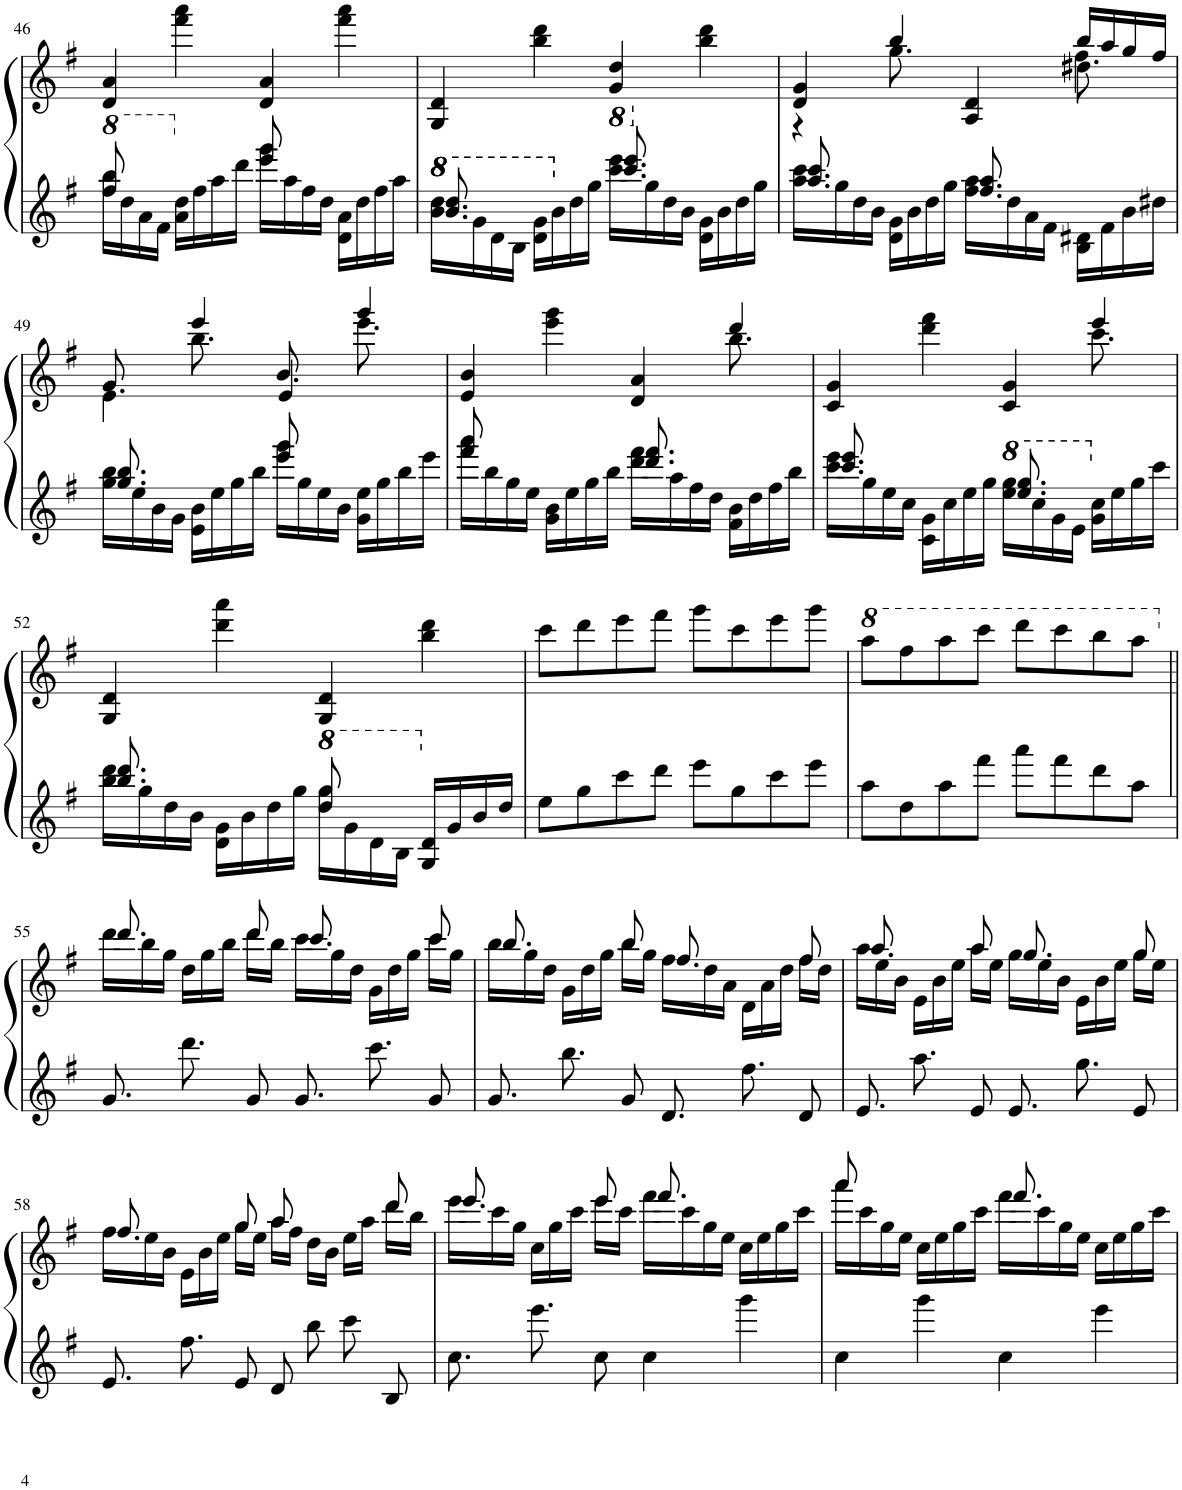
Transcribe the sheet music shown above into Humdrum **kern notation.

**kern	**kern
*part1	*part1
*staff2	*staff1
*I"Piano	*
*I'Pno.	*
!!LO:PB:g=z
*clefG2	*clefG2
*k[f#]	*k[f#]
*M4/4	*M4/4
*8va	*
=46	=46
*^	*
16fff#\ 16bbb\LL	8fff#/ 8bbb/	4d/ 4a/
16ddd\	.	.
16aa\	4.ryy	.
16ff#\JJ	.	.
*X8va	*	*
16a\ 16dd\LL	.	4fff#\ 4aaa\
16ff#\	.	.
16aa\	.	.
16ddd\JJ	.	.
16eee\ 16ggg\LL	8eee/ 8ggg/	4d/ 4a/
16aa\	.	.
16ff#\	4.ryy	.
16dd\JJ	.	.
16d\ 16a\LL	.	4fff#\ 4aaa\
16dd\	.	.
16ff#\	.	.
16aa\JJ	.	.
=47	=47	=47
*8va	*	*
16bb\ 16ddd\LL	8.bb/ 8.ddd/	4G/ 4d/
*8va	*	*
16gg\	.	.
*8va	*	*
16dd\	.	.
16b\JJ	16ryy	.
*v	*v	*
*X8va	*
*X8va	*
*X8va	*
16d\ 16g\LL	4bb\ 4ddd\
16b\	.
16dd\	.
16gg\JJ	.
*^	*
*	*	*8ba
*	*	*8ba
16ccc\ 16eee\LL	8.ccc/ 8.eee/	4G/ 4d/
16gg\	.	.
16dd\	.	.
16b\JJ	4ryy	.
*	*	*X8ba
16d\ 16g\LL	.	4bb\ 4ddd\
16b\	.	.
16dd\	.	.
16gg\JJ	16ryy	.
=48	=48	=48
*	*	*X8ba
*	*	*^
*	*	*	*^
16aa\ 16ccc\LL	8.aa/ 8.ccc/	4d/ 4g/	4r	2.ryy
16gg\	.	.	.	.
16dd\	.	.	.	.
16b\JJ	16ryy	.	.	.
*v	*v	*	*	*
16d\ 16g\LL	4bb/	8.gg\	.
16b\	.	.	.
16dd\	.	.	.
16gg\JJ	.	16ryy	.
*^	*	*	*
16ff#\ 16aa\LL	8.ff#/ 8.aa/	4A/ 4d/	16ryy@	.
16dd\	.	.	16ryy@	.
16a\	.	.	16ryy@	.
16f#\JJ	4ryy	.	16ryy@	.
16B\ 16d#X\LL	.	16bb/LL	4ff#\	8.dd#X\
16f#\	.	16aa/	.	.
16b\	.	16gg/	.	.
16dd#X\JJ	16ryy	16ff#/JJ	.	16ryy
*	*	*	*v	*v
!!LO:LB:g=z
=49	=49	=49	=49
16gg\ 16bb\LL	8.gg/ 8.bb/	4e\	8.g/
16ee\	.	.	.
16b\	.	.	.
16g\JJ	16ryy	.	16ryy
*v	*v	*	*
16e\ 16b\LL	4eee/	8.bb\
16ee\	.	.
16gg\	.	.
16bb\JJ	.	16ryy
*^	*	*
16eee\ 16ggg\LL	8eee/ 8ggg/	4e/	8.b/
16gg\	.	.	.
16ee\	4.ryy	.	.
16b\JJ	.	.	16ryy
16g\ 16ee\LL	.	4ggg/	8.eee\
16gg\	.	.	.
16bb\	.	.	.
16eee\JJ	.	.	16ryy
=50	=50	=50	=50
16fff#\ 16aaa\LL	8fff#/ 8aaa/	4e/ 4b/	2.ryy
16bb\	.	.	.
16gg\	4.ryy	.	.
16ee\JJ	.	.	.
16g\ 16b\LL	.	4eee\ 4ggg\	.
16ee\	.	.	.
16gg\	.	.	.
16bb\JJ	.	.	.
16ddd\ 16fff#\LL	8.ddd/ 8.fff#/	4d/ 4a/	.
16aa\	.	.	.
16ff#\	.	.	.
16dd\JJ	4ryy	.	.
16f#\ 16b\LL	.	4ddd/	8.bb\
16dd\	.	.	.
16ff#\	.	.	.
16bb\JJ	16ryy	.	16ryy
=51	=51	=51	=51
16ccc\ 16eee\LL	8.ccc/ 8.eee/	4c/ 4g/	2.ryy
16gg\	.	.	.
16ee\	.	.	.
16cc\JJ	16ryy	.	.
*v	*v	*	*
16c\ 16g\LL	4ddd\ 4fff#\	.
16cc\	.	.
16ee\	.	.
16gg\JJ	.	.
*8va	*	*
*^	*	*
16eee\ 16ggg\LL	8.eee/ 8.ggg/	4c/ 4g/	.
*8va	*	*	*
16ccc\	.	.	.
16gg\	.	.	.
16ee\JJ	4ryy	.	.
*X8va	*	*	*
*X8va	*	*	*
16g\ 16cc\LL	.	4eee/	8.ccc\
16ee\	.	.	.
16gg\	.	.	.
16ccc\JJ	16ryy	.	16ryy
*	*	*v	*v
!!LO:LB:g=z
=52	=52	=52
16bb\ 16ddd\LL	8.bb/ 8.ddd/	4G/ 4d/
16gg\	.	.
16dd\	.	.
16b\JJ	16ryy	.
*v	*v	*
16d\ 16g\LL	4ddd\ 4aaa\
16b\	.
16dd\	.
16gg\JJ	.
*8va	*
*^	*
16ddd\ 16ggg\LL	8ddd/ 8ggg/	4G/ 4d/
*8va	*	*
16gg\	.	.
16dd\	4.ryy	.
16b\JJ	.	.
*X8va	*	*
*X8va	*	*
16G/ 16d/LL	.	4bb\ 4ddd\
16g/	.	.
16b/	.	.
16dd/JJ	.	.
*v	*v	*
=53	=53
8ee\L	8ccc\L
8gg\	8ddd\
8ccc\	8eee\
8ddd\J	8fff#\J
8eee\L	8ggg\L
8gg\	8ccc\
8ccc\	8eee\
8eee\J	8ggg\J
=54	=54
*	*8va
8aa\L	8aaa\L
8dd\	8fff#\
8aa\	8aaa\
8fff#\J	8cccc\J
8aaa\L	8dddd\L
8fff#\	8cccc\
8ddd\	8bbb\
8aa\J	8aaa\J
!!LO:LB:g=z
=55||	=55||
*	*X8va
*	*^
8.g/	16ddd\LL	8.ddd/
.	16bb\	.
.	16gg\JJ	.
8.ddd\	16dd\LL	8.ryy
.	16gg\	.
.	16bb\JJ	.
8g/	16ddd\LL	8ddd/
.	16bb\JJ	.
8.g/	16ccc\LL	8.ccc/
.	16gg\	.
.	16dd\JJ	.
8.ccc\	16g\LL	8.ryy
.	16dd\	.
.	16gg\JJ	.
8g/	16ccc\LL	8ccc/
.	16gg\JJ	.
=56	=56	=56
8.g/	16bb\LL	8.bb/
.	16gg\	.
.	16dd\JJ	.
8.bb\	16g\LL	8.ryy
.	16dd\	.
.	16gg\JJ	.
8g/	16bb\LL	8bb/
.	16gg\JJ	.
8.d/	16ff#\LL	8.ff#/
.	16dd\	.
.	16a\JJ	.
8.ff#\	16d\LL	8.ryy
.	16a\	.
.	16dd\JJ	.
8d/	16ff#\LL	8ff#/
.	16dd\JJ	.
=57	=57	=57
8.e/	16aa\LL	8.aa/
.	16ee\	.
.	16b\JJ	.
8.aa\	16e\LL	8.ryy
.	16b\	.
.	16ee\JJ	.
8e/	16aa\LL	8aa/
.	16ee\JJ	.
8.e/	16gg\LL	8.gg/
.	16ee\	.
.	16b\JJ	.
8.gg\	16e\LL	8.ryy
.	16b\	.
.	16ee\JJ	.
8e/	16gg\LL	8gg/
.	16ee\JJ	.
!!LO:LB:g=z	!!
=58	=58	=58
8.e/	16ff#\LL	8.ff#/
.	16ee\	.
.	16b\JJ	.
8.ff#\	16e\LL	8.ryy
.	16b\	.
.	16ee\JJ	.
8e/	16gg\LL	8gg/
.	16ee\JJ	.
8d/	16aa\LL	8aa/
.	16ff#\JJ	.
8bb\	16dd\LL	4ryy
.	16b\JJ	.
8ccc\	16ee\LL	.
.	16aa\JJ	.
8B/	16ddd\LL	8ddd/
.	16bb\JJ	.
=59	=59	=59
8.cc\	16eee\LL	8.eee/
.	16ccc\	.
.	16gg\JJ	.
8.eee\	16cc\LL	8.ryy
.	16gg\	.
.	16ccc\JJ	.
8cc\	16eee\LL	8eee/
.	16ccc\JJ	.
4cc\	16fff#\LL	8.fff#/
.	16ccc\	.
.	16gg\	.
.	16ee\JJ	4ryy
4ggg\	16cc\LL	.
.	16ee\	.
.	16gg\	.
.	16ccc\JJ	16ryy
=60	=60	=60
4cc\	16aaa\LL	8aaa/
.	16ccc\	.
.	16gg\	4.ryy
.	16ee\JJ	.
4ggg\	16cc\LL	.
.	16ee\	.
.	16gg\	.
.	16ccc\JJ	.
4cc\	16fff#\LL	8.fff#/
.	16ccc\	.
.	16gg\	.
.	16ee\JJ	4ryy
4eee\	16cc\LL	.
.	16ee\	.
.	16gg\	.
.	16ccc\JJ	16ryy
*	*v	*v
=	=
*-	*-
